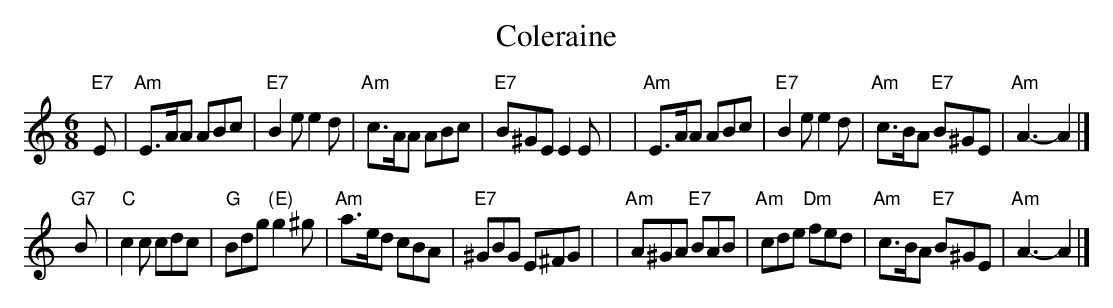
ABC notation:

X:1
T: Coleraine
M: 6/8
L: 1/8
K: Am
"E7"E \
| "Am"E>AA ABc | "E7"B2e e2d | "Am"c>AA ABc | "E7"B^GE E2E | \
| "Am"E>AA ABc | "E7"B2e e2d | "Am"c>BA "E7"B^GE | "Am"A3- A2 |]
"G7"B \
| "C"c2c cdc | "G"Bdg "(E)"g2^g | "Am"a>ed cBA | "E7"^GBG E^FG | \
| "Am"A^GA "E7"BAB | "Am"cde "Dm"fed | "Am"c>BA "E7"B^GE | "Am"A3- A2 |]
